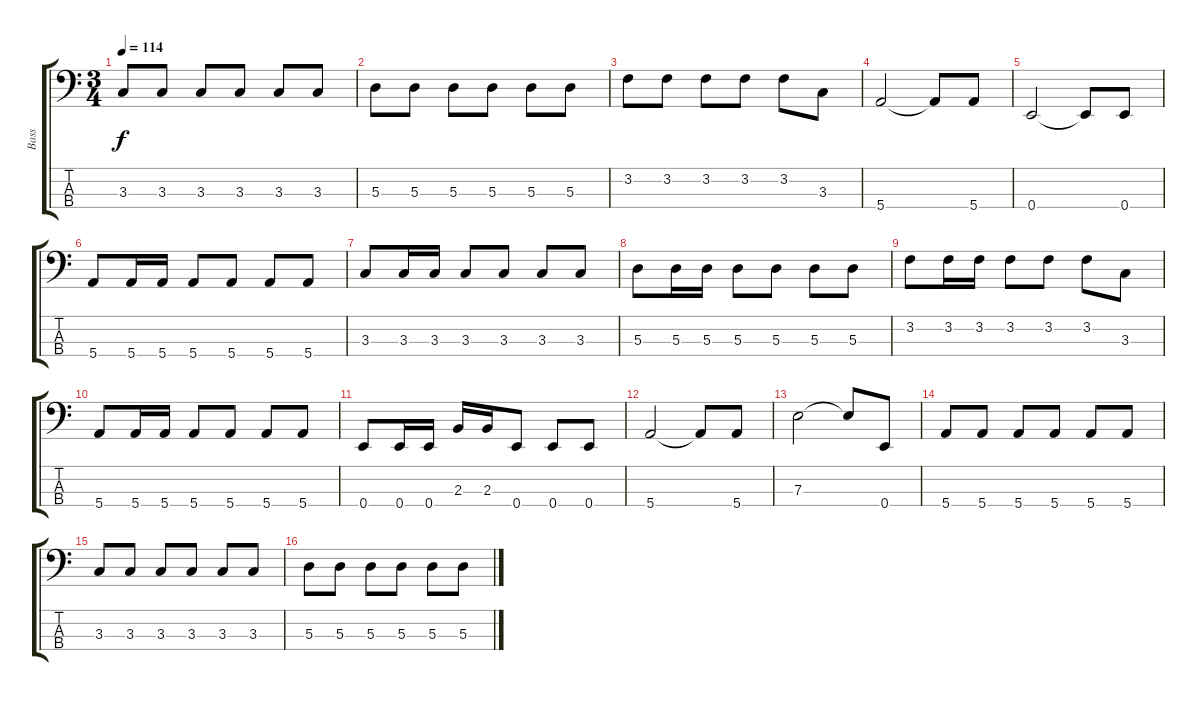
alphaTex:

\track ("Bass" "Bass") {instrument electricbassfinger}
\staff {score tabs}
\tuning (G2 D2 A1 E1) {hide}
\ts (3 4)
\tempo 114
\clef f4
\ks c
3.3.8{dy f} 3.3.8 3.3.8 3.3.8 3.3.8 3.3.8 |
5.3.8 5.3.8 5.3.8 5.3.8 5.3.8 5.3.8 |
3.2.8 3.2.8 3.2.8 3.2.8 3.2.8 3.3.8 |
5.4.2 5.4{t}.8 5.4.8 |
0.4.2 0.4{t}.8 0.4.8 |
5.4.8 5.4.16 5.4.16 5.4.8 5.4.8 5.4.8 5.4.8 |
3.3.8 3.3.16 3.3.16 3.3.8 3.3.8 3.3.8 3.3.8 |
5.3.8 5.3.16 5.3.16 5.3.8 5.3.8 5.3.8 5.3.8 |
3.2.8 3.2.16 3.2.16 3.2.8 3.2.8 3.2.8 3.3.8 |
5.4.8 5.4.16 5.4.16 5.4.8 5.4.8 5.4.8 5.4.8 |
0.4.8 0.4.16 0.4.16 2.3.16 2.3.16 0.4.8 0.4.8 0.4.8 |
5.4.2 5.4{t}.8 5.4.8 |
7.3.2 7.3{t}.8 0.4.8 |
5.4.8 5.4.8 5.4.8 5.4.8 5.4.8 5.4.8 |
3.3.8 3.3.8 3.3.8 3.3.8 3.3.8 3.3.8 |
5.3.8 5.3.8 5.3.8 5.3.8 5.3.8 5.3.8
